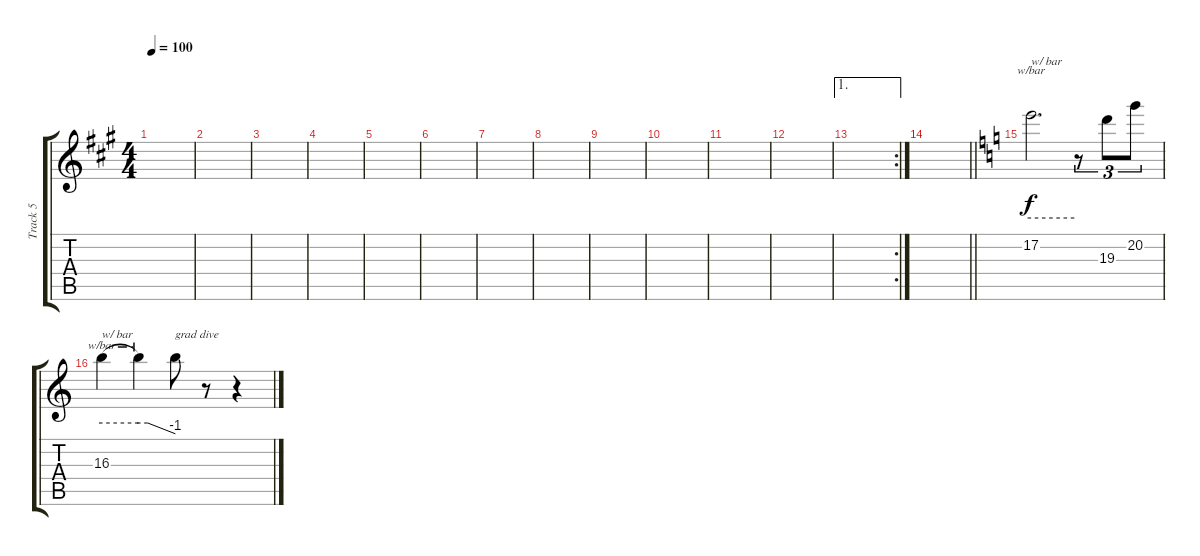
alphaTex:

\track ("Track 5" "Track 5") {instrument distortionguitar}
\staff {score tabs}
\tuning (E4 B3 G3 D3 A2 E2) {hide}
\ts (4 4)
\tempo 100
\clef g2
\ks a
|
|
|
|
|
|
|
|
|
|
|
|
\ae 1
\rc 2
|
\barLineRight lightlight
|
\ks c
17.2.2{d tbe (hold default 0 0 60 0) txt "w/ bar"} r.8{tu (3 2)} 19.3.8{tu (3 2)} 20.2.8{tu (3 2)} |
16.3.4{tbe (hold default 0 0 60 0) txt "w/ bar"} 16.3{t}.4{tbe (custom default 0 0 15 0 60 -4)} 16.3{t}.8{txt "grad dive"} r.8 r.4
